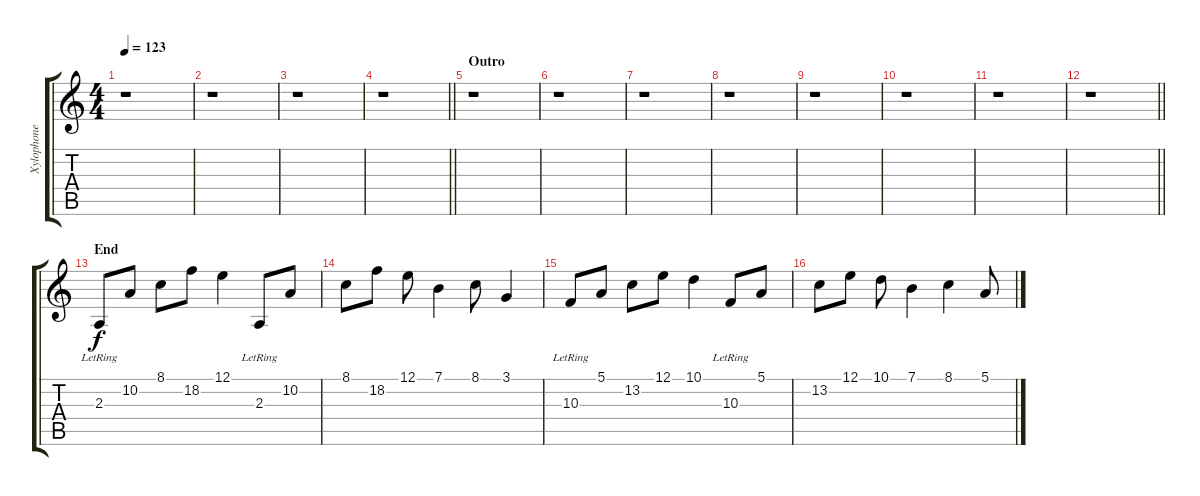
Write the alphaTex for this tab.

\track ("Xylophone" "Xylophone") {instrument musicbox}
\staff {score tabs}
\tuning (E4 B3 G3 D3 A2 E2) {hide}
\ts (4 4)
\tempo 123
\clef g2
\ks c
r.1{dy fff} |
r.1 |
r.1 |
\barLineRight lightlight
r.1 |
\section ("" "Outro")
r.1 |
r.1 |
r.1 |
r.1 |
r.1 |
r.1 |
r.1 |
\barLineRight lightlight
r.1 |
\section ("" "End")
2.3{lr}.8{dy f} 10.2.8 8.1.8 18.2.8 12.1.4 2.3{lr}.8 10.2.8 |
8.1.8 18.2.8 12.1.8 7.1.4 8.1.8 3.1.4 |
10.3{lr}.8 5.1.8 13.2.8 12.1.8 10.1.4 10.3{lr}.8 5.1.8 |
13.2.8 12.1.8 10.1.8 7.1.4 8.1.4 5.1.8
